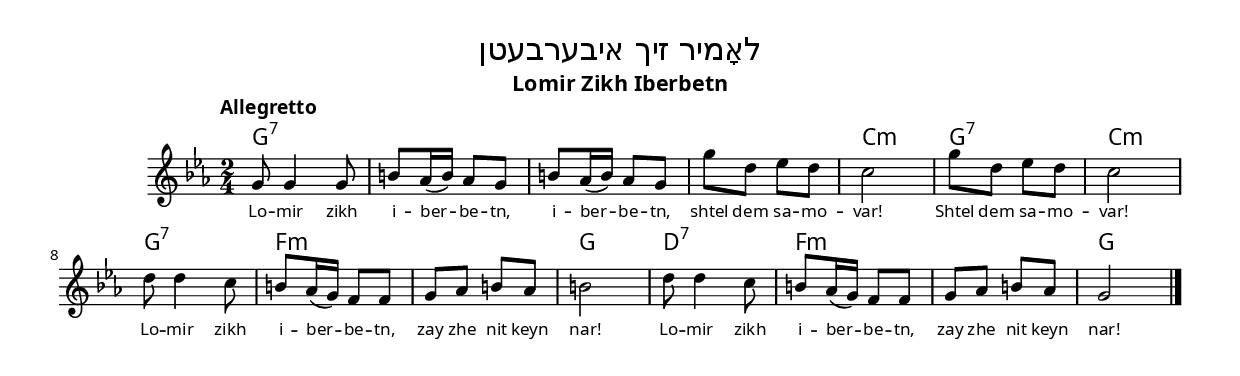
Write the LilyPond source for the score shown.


\header {
  title = "לאָמיר זיך איבערבעטן"
  subtitle = "Lomir Zikh Iberbetn"
  }
\version "2.18.2"
\language "english"
\include "../../../../templates/preamble.ly"

mel = \relative g'{ 
  g8 g4 g8 |
  b af16( b) af8 g |
  b af16( b) af8 g |
  g' d ef d |
  c2 |
  g'8 d ef d |
  c2 |
  \repeat unfold 2 {d8 d4 c8 |
    b af16( g) f8 f |
    g af b af |
  }
  \alternative{
    { b2 |}
    { g2}
  }
}

acc = \chordmode { 
  \repeat unfold 4 { g2:7 | }
  c:m |
  g:7 |
  c:m |
  g:7 |
  f:m |
  f:m |
  g |
  d:7 |
  f:m |
  f:m |
  g
}

\score {
  <<
    \new ChordNames {
        \acc
    }
    \new Staff {
      \clef treble
      \key g \phrygian
      \time 2/4
      \tempo Allegretto
      \new Voice = "melody" {
        \mel
      \bar "|."

      }
    }
    \new Lyrics \lyricsto "melody" {
      Lo -- mir zikh i -- ber -- be -- tn,
      i -- ber -- be -- tn,
      shtel dem sa -- mo -- var!
      Shtel dem sa -- mo -- var!
      \repeat unfold 2 { 
        Lo -- mir zikh i -- ber -- be -- tn,
        zay zhe nit keyn nar! 
      }
    }
  >>
}
